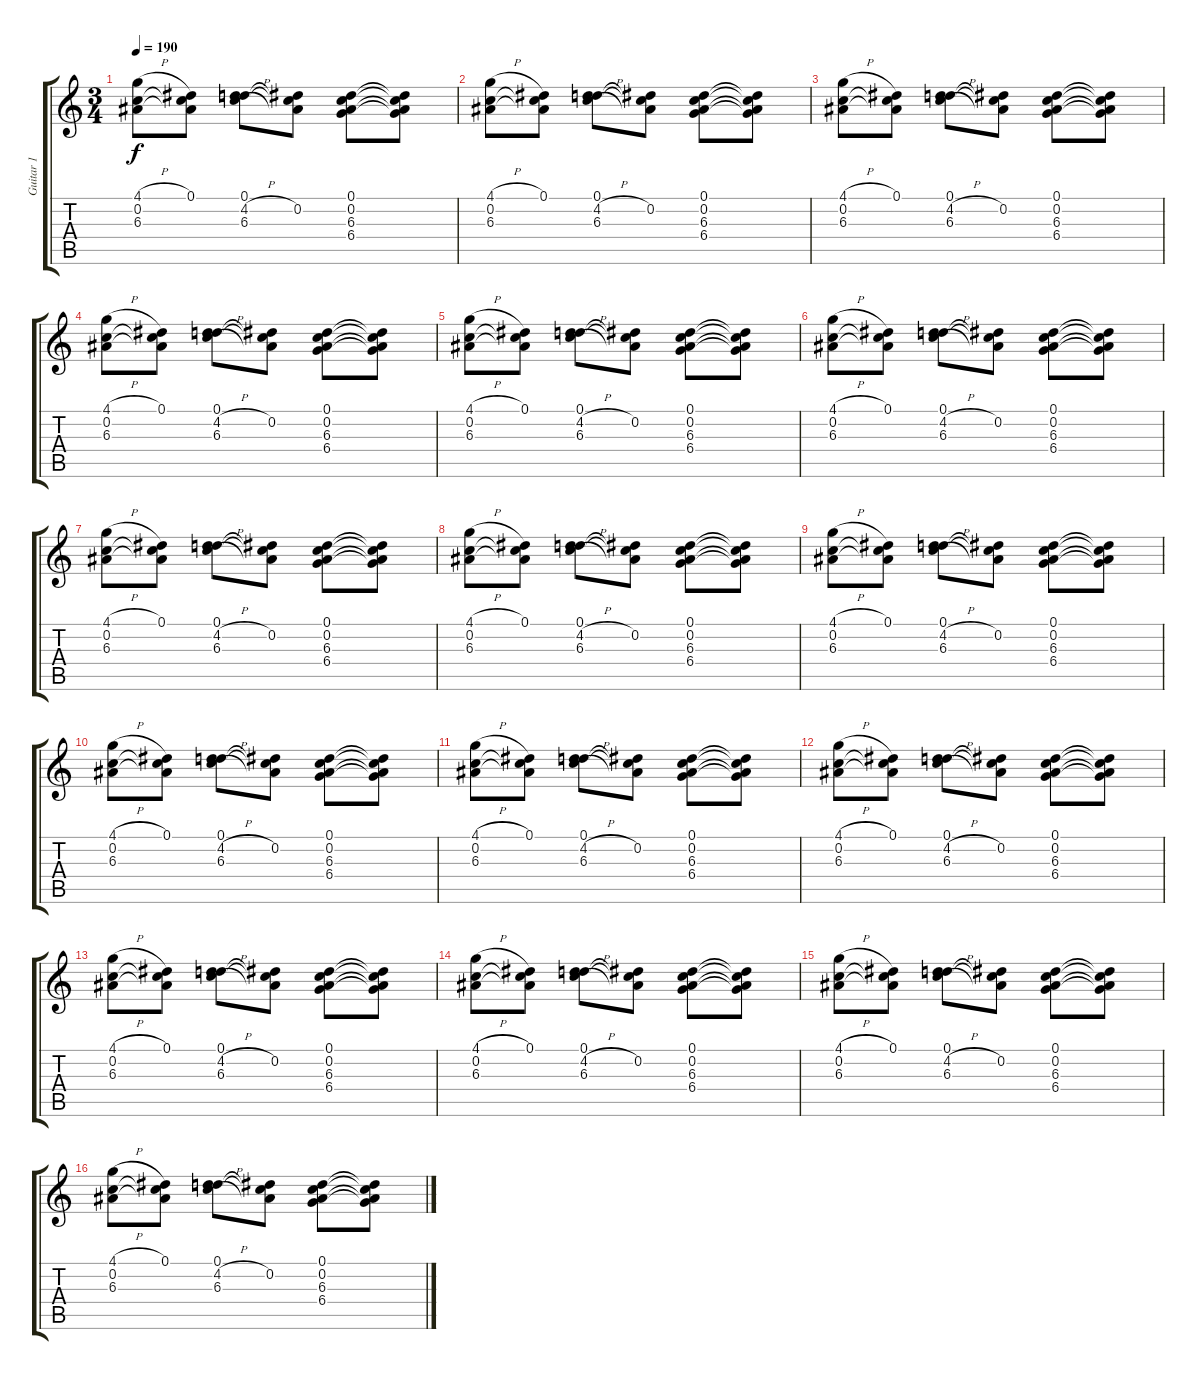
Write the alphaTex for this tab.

\track ("Guitar 1" "Guitar 1") {instrument electricguitarclean}
\staff {score tabs}
\tuning (Eb4 Bb3 Gb3 Db3 Ab2 Db2) {hide}
\ts (3 4)
\tempo 190
\clef g2
\ks c
(4.1{h} 0.2 6.3).8{dy f} (0.1 0.2{t} 6.3{t}).8 (0.1 4.2{h} 6.3).8 (0.1{t} 0.2 6.3{t}).8 (0.1 0.2 6.3 6.4).8 (0.1{t} 0.2{t} 6.3{t} 6.4{t}).8 |
(4.1{h} 0.2 6.3).8 (0.1 0.2{t} 6.3{t}).8 (0.1 4.2{h} 6.3).8 (0.1{t} 0.2 6.3{t}).8 (0.1 0.2 6.3 6.4).8 (0.1{t} 0.2{t} 6.3{t} 6.4{t}).8 |
(4.1{h} 0.2 6.3).8 (0.1 0.2{t} 6.3{t}).8 (0.1 4.2{h} 6.3).8 (0.1{t} 0.2 6.3{t}).8 (0.1 0.2 6.3 6.4).8 (0.1{t} 0.2{t} 6.3{t} 6.4{t}).8 |
(4.1{h} 0.2 6.3).8 (0.1 0.2{t} 6.3{t}).8 (0.1 4.2{h} 6.3).8 (0.1{t} 0.2 6.3{t}).8 (0.1 0.2 6.3 6.4).8 (0.1{t} 0.2{t} 6.3{t} 6.4{t}).8 |
(4.1{h} 0.2 6.3).8 (0.1 0.2{t} 6.3{t}).8 (0.1 4.2{h} 6.3).8 (0.1{t} 0.2 6.3{t}).8 (0.1 0.2 6.3 6.4).8 (0.1{t} 0.2{t} 6.3{t} 6.4{t}).8 |
(4.1{h} 0.2 6.3).8 (0.1 0.2{t} 6.3{t}).8 (0.1 4.2{h} 6.3).8 (0.1{t} 0.2 6.3{t}).8 (0.1 0.2 6.3 6.4).8 (0.1{t} 0.2{t} 6.3{t} 6.4{t}).8 |
(4.1{h} 0.2 6.3).8 (0.1 0.2{t} 6.3{t}).8 (0.1 4.2{h} 6.3).8 (0.1{t} 0.2 6.3{t}).8 (0.1 0.2 6.3 6.4).8 (0.1{t} 0.2{t} 6.3{t} 6.4{t}).8 |
(4.1{h} 0.2 6.3).8 (0.1 0.2{t} 6.3{t}).8 (0.1 4.2{h} 6.3).8 (0.1{t} 0.2 6.3{t}).8 (0.1 0.2 6.3 6.4).8 (0.1{t} 0.2{t} 6.3{t} 6.4{t}).8 |
(4.1{h} 0.2 6.3).8 (0.1 0.2{t} 6.3{t}).8 (0.1 4.2{h} 6.3).8 (0.1{t} 0.2 6.3{t}).8 (0.1 0.2 6.3 6.4).8 (0.1{t} 0.2{t} 6.3{t} 6.4{t}).8 |
(4.1{h} 0.2 6.3).8 (0.1 0.2{t} 6.3{t}).8 (0.1 4.2{h} 6.3).8 (0.1{t} 0.2 6.3{t}).8 (0.1 0.2 6.3 6.4).8 (0.1{t} 0.2{t} 6.3{t} 6.4{t}).8 |
(4.1{h} 0.2 6.3).8 (0.1 0.2{t} 6.3{t}).8 (0.1 4.2{h} 6.3).8 (0.1{t} 0.2 6.3{t}).8 (0.1 0.2 6.3 6.4).8 (0.1{t} 0.2{t} 6.3{t} 6.4{t}).8 |
(4.1{h} 0.2 6.3).8 (0.1 0.2{t} 6.3{t}).8 (0.1 4.2{h} 6.3).8 (0.1{t} 0.2 6.3{t}).8 (0.1 0.2 6.3 6.4).8 (0.1{t} 0.2{t} 6.3{t} 6.4{t}).8 |
(4.1{h} 0.2 6.3).8 (0.1 0.2{t} 6.3{t}).8 (0.1 4.2{h} 6.3).8 (0.1{t} 0.2 6.3{t}).8 (0.1 0.2 6.3 6.4).8 (0.1{t} 0.2{t} 6.3{t} 6.4{t}).8 |
(4.1{h} 0.2 6.3).8 (0.1 0.2{t} 6.3{t}).8 (0.1 4.2{h} 6.3).8 (0.1{t} 0.2 6.3{t}).8 (0.1 0.2 6.3 6.4).8 (0.1{t} 0.2{t} 6.3{t} 6.4{t}).8 |
(4.1{h} 0.2 6.3).8 (0.1 0.2{t} 6.3{t}).8 (0.1 4.2{h} 6.3).8 (0.1{t} 0.2 6.3{t}).8 (0.1 0.2 6.3 6.4).8 (0.1{t} 0.2{t} 6.3{t} 6.4{t}).8 |
(4.1{h} 0.2 6.3).8 (0.1 0.2{t} 6.3{t}).8 (0.1 4.2{h} 6.3).8 (0.1{t} 0.2 6.3{t}).8 (0.1 0.2 6.3 6.4).8 (0.1{t} 0.2{t} 6.3{t} 6.4{t}).8
